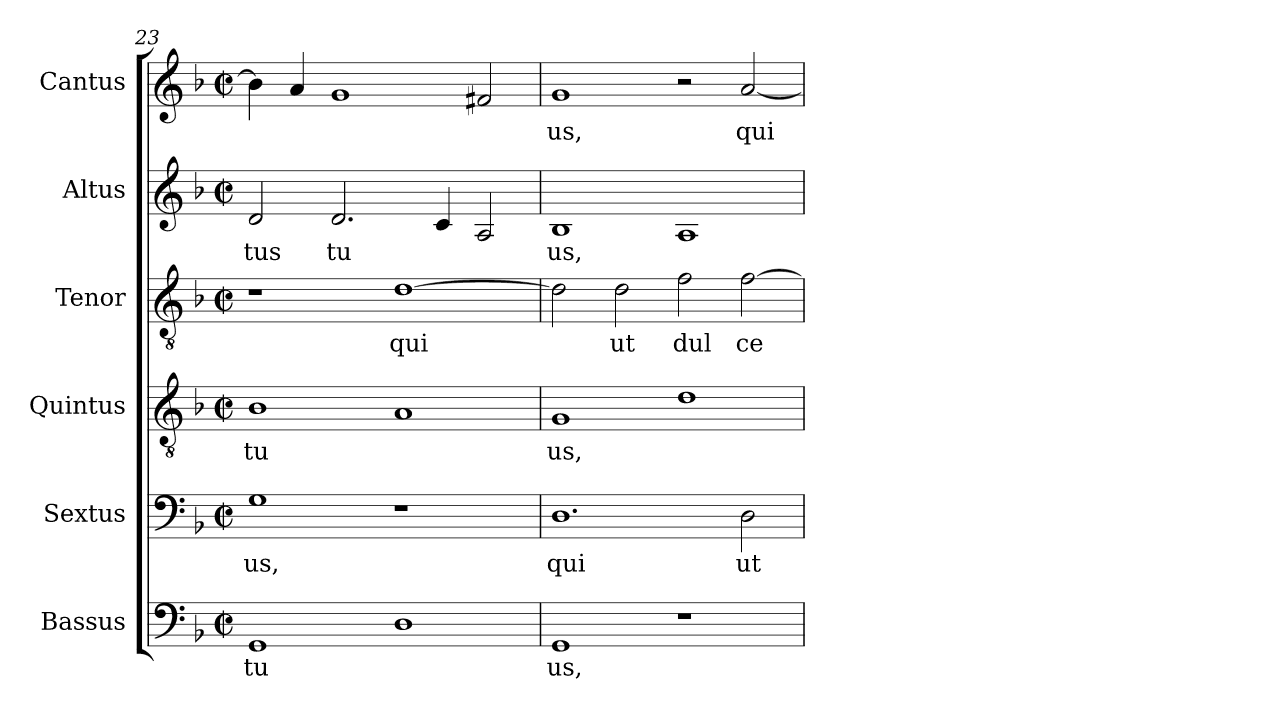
**kern	**text	**kern	**text	**kern	**text	**kern	**text	**kern	**text	**kern	**text
*part6	*part6	*part5	*part5	*part4	*part4	*part3	*part3	*part2	*part2	*part1	*part1
*staff6	*staff6	*staff5	*staff5	*staff4	*staff4	*staff3	*staff3	*staff2	*staff2	*staff1	*staff1
*I"Bassus	*	*I"Sextus	*	*I"Quintus	*	*I"Tenor	*	*I"Altus	*	*I"Cantus	*
*clefF4	*	*clefF4	*	*clefGv2	*	*clefGv2	*	*clefG2	*	*clefG2	*
*k[b-]	*	*k[b-]	*	*k[b-]	*	*k[b-]	*	*k[b-]	*	*k[b-]	*
*F:	*	*F:	*	*F:	*	*F:	*	*F:	*	*F:	*
*M2/2	*	*M2/2	*	*M2/2	*	*M2/2	*	*M2/2	*	*M2/2	*
*met(c|)	*	*met(c|)	*	*met(c|)	*	*met(c|)	*	*met(c|)	*	*met(c|)	*
=23	=23	=23	=23	=23	=23	=23	=23	=23	=23	=23	=23
!	!LO:LY:b:cj	!	!LO:LY:b:cj	!	!LO:LY:b:cj	!	!	!	!LO:LY:b:cj	!	!LO:LY:b:cj
1GG	tu-	1G	us,	1B-	tu-	1r	.	2d/	-tus	4b-\]	--
!	!	!	!	!	!	!	!	!	!	!	!LO:LY:b:cj
.	.	.	.	.	.	.	.	.	.	4a/	--
!	!	!	!	!	!	!	!	!	!LO:LY:b:cj	!	!LO:LY:b:cj
.	.	.	.	.	.	.	.	2.d/	tu-	1g	--
!	!LO:LY:b:cj	!	!	!	!LO:LY:b:cj	!	!LO:LY:b:cj	!	!	!	!
1D	--	1r	.	1A	--	[>1d	qui	.	.	.	.
!	!	!	!	!	!	!	!	!	!LO:LY:b:cj	!	!
.	.	.	.	.	.	.	.	4c/	--	.	.
!	!	!	!	!	!	!	!	!	!LO:LY:b:cj	!	!LO:LY:b:cj
.	.	.	.	.	.	.	.	2A/	--	2f#/	--
=24	=24	=24	=24	=24	=24	=24	=24	=24	=24	=24	=24
!	!LO:LY:b:cj	!	!LO:LY:b:cj	!	!LO:LY:b:cj	!	!LO:LY:b:cj	!	!LO:LY:b:cj	!	!LO:LY:b:cj
1GG	-us,	1.D	qui	1G	-us,	2d\]	.	1B-	-us,	1g	-us,
!	!	!	!	!	!	!	!LO:LY:b:cj	!	!	!	!
.	.	.	.	.	.	2d\	ut	.	.	.	.
!	!	!	!	!	!LO:LY:b:cj	!	!LO:LY:b:cj	!	!LO:LY:b:cj	!	!
1r	.	.	.	1d	.	2f\	dul	1A	.	2r	.
!	!	!	!LO:LY:b:cj	!	!	!	!LO:LY:b:cj	!	!	!	!LO:LY:b:cj
.	.	2D\	ut	.	.	[>2f\	ce	.	.	[<2a/	qui
=	=	=	=	=	=	=	=	=	=	=	=
*-	*-	*-	*-	*-	*-	*-	*-	*-	*-	*-	*-
